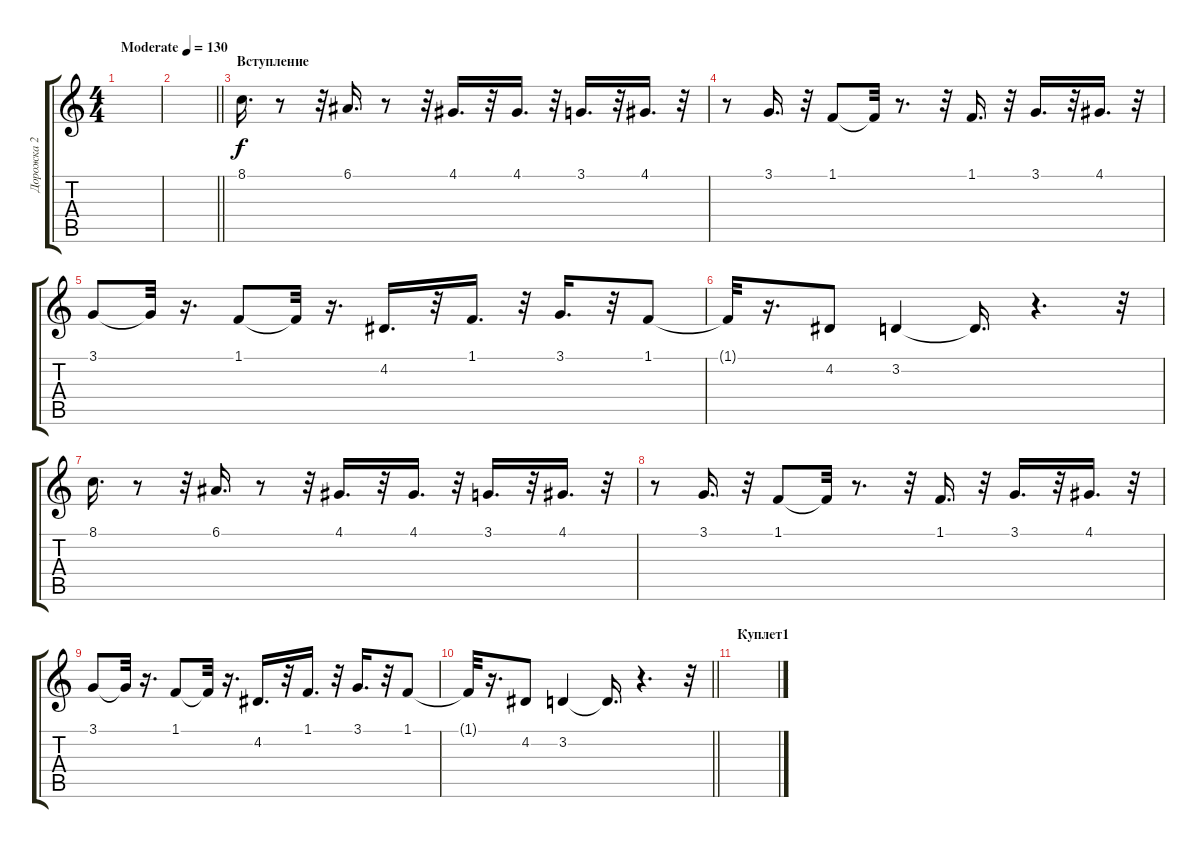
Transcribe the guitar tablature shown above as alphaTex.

\track ("Дорожка 2" "Дорожка 2") {instrument flute}
\staff {score tabs}
\tuning (E4 B3 G3 D3 A2 E2) {hide}
\ts (4 4)
\tempo (130 "Moderate")
\clef g2
\ks c
|
\barLineRight lightlight
|
\section ("" "Вступление")
8.1.16{d} r.8 r.32 6.1.16{d} r.8 r.32 4.1.16{d} r.32 4.1.16{d} r.32 3.1.16{d} r.32 4.1.16{d} r.32 |
r.8 3.1.16{d} r.32 1.1.8 1.1{t}.32 r.8{d} r.32 1.1.16{d} r.32 3.1.16{d} r.32 4.1.16{d} r.32 |
3.1.8 3.1{t}.32 r.16{d} 1.1.8 1.1{t}.32 r.16{d} 4.2.16{d} r.32 1.1.16{d} r.32 3.1.16{d} r.32 1.1.8 |
1.1{t}.32 r.16{d} 4.2.8 3.2.4 3.2{t}.16{d} r.4{d} r.32 |
8.1.16{d} r.8 r.32 6.1.16{d} r.8 r.32 4.1.16{d} r.32 4.1.16{d} r.32 3.1.16{d} r.32 4.1.16{d} r.32 |
r.8 3.1.16{d} r.32 1.1.8 1.1{t}.32 r.8{d} r.32 1.1.16{d} r.32 3.1.16{d} r.32 4.1.16{d} r.32 |
3.1.8 3.1{t}.32 r.16{d} 1.1.8 1.1{t}.32 r.16{d} 4.2.16{d} r.32 1.1.16{d} r.32 3.1.16{d} r.32 1.1.8 |
\barLineRight lightlight
1.1{t}.32 r.16{d} 4.2.8 3.2.4 3.2{t}.16{d} r.4{d} r.32 |
\section ("" "Куплет1")
